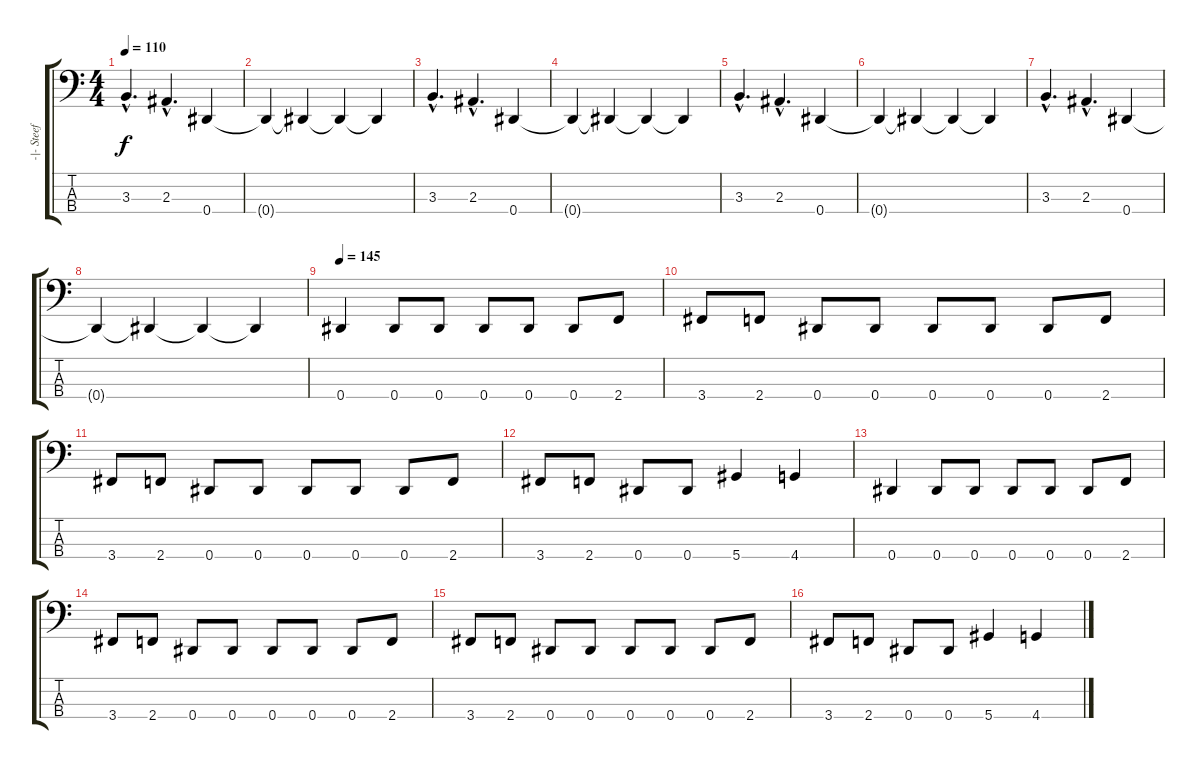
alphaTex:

\track ("-|- Steef -|-" "-|- Steef ") {instrument electricbasspick}
\staff {score tabs}
\tuning (Gb2 Db2 Ab1 Eb1) {hide}
\ts (4 4)
\tempo 110
\clef f4
\ks c
3.3{hac}.4{d dy f instrument electricbasspick} 2.3{hac}.4{d} 0.4.4 |
0.4{t}.4 0.4{t}.4 0.4{t}.4 0.4{t}.4 |
3.3{hac}.4{d} 2.3{hac}.4{d} 0.4.4 |
0.4{t}.4 0.4{t}.4 0.4{t}.4 0.4{t}.4 |
3.3{hac}.4{d} 2.3{hac}.4{d} 0.4.4 |
0.4{t}.4 0.4{t}.4 0.4{t}.4 0.4{t}.4 |
3.3{hac}.4{d} 2.3{hac}.4{d} 0.4.4 |
0.4{t}.4 0.4{t}.4 0.4{t}.4 0.4{t}.4 |
\tempo 145
0.4.4 0.4.8 0.4.8 0.4.8 0.4.8 0.4.8 2.4.8 |
3.4.8 2.4.8 0.4.8 0.4.8 0.4.8 0.4.8 0.4.8 2.4.8 |
3.4.8 2.4.8 0.4.8 0.4.8 0.4.8 0.4.8 0.4.8 2.4.8 |
3.4.8 2.4.8 0.4.8 0.4.8 5.4.4 4.4.4 |
0.4.4 0.4.8 0.4.8 0.4.8 0.4.8 0.4.8 2.4.8 |
3.4.8 2.4.8 0.4.8 0.4.8 0.4.8 0.4.8 0.4.8 2.4.8 |
3.4.8 2.4.8 0.4.8 0.4.8 0.4.8 0.4.8 0.4.8 2.4.8 |
3.4.8 2.4.8 0.4.8 0.4.8 5.4.4 4.4.4
